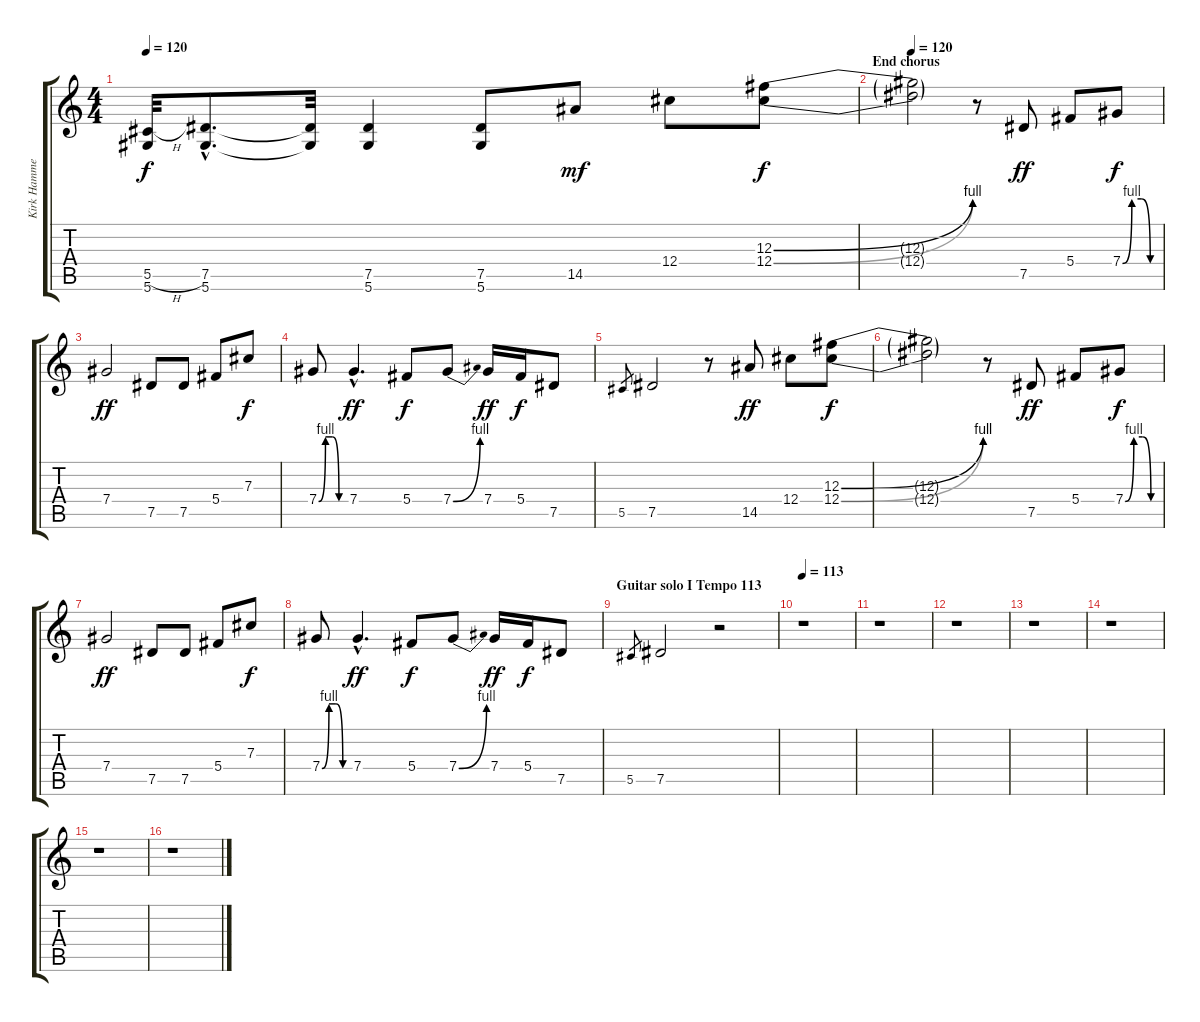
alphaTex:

\track ("Kirk Hammett distortion" "Kirk Hamme") {instrument distortionguitar}
\staff {score tabs}
\tuning (Eb4 Bb3 Gb3 Db3 Ab2 Eb2) {hide}
\ts (4 4)
\tempo 120
\clef g2
\ks c
(5.5{h} 5.6).32{dy f} (7.5{hac} 5.6{hac}).8{d} (7.5{t} 5.6{t}).32 (7.5 5.6).4 (7.5 5.6).8 14.5.8{dy mf} 12.4.8 (12.3{be (bend 0 0 60 4)} 12.4{be (bend 0 0 60 4)}).8{dy f} |
\section ("" "End chorus")
\tempo 120
(12.3{t} 12.4{t}).2 r.8 7.5.8{dy ff} 5.4.8 7.4{be (custom 0 0 15 4 30 4 45 0 60 0)}.8{dy f} |
7.4.2{dy ff} 7.5.8 7.5.8 5.4.8 7.3.8{dy f} |
7.4{be (custom 0 0 15 4 30 4 45 0 60 0)}.8 7.4{hac}.4{d dy ff} 5.4.8{dy f} 7.4{be (bend 0 0 60 4)}.8 7.4.16{dy ff} 5.4.16{dy f} 7.5.8 |
5.5.8{gr} 7.5.2 r.8 14.5.8{dy ff} 12.4.8 (12.3{be (bend 0 0 60 4)} 12.4{be (bend 0 0 60 4)}).8{dy f} |
(12.3{t} 12.4{t}).2 r.8 7.5.8{dy ff} 5.4.8 7.4{be (custom 0 0 15 4 30 4 45 0 60 0)}.8{dy f} |
7.4.2{dy ff} 7.5.8 7.5.8 5.4.8 7.3.8{dy f} |
7.4{be (custom 0 0 15 4 30 4 45 0 60 0)}.8 7.4{hac}.4{d dy ff} 5.4.8{dy f} 7.4{be (bend 0 0 60 4)}.8 7.4.16{dy ff} 5.4.16{dy f} 7.5.8 |
\section ("" "Guitar solo I Tempo 113")
5.5.8{gr} 7.5.2 r.2 |
\tempo 113
r.1 |
r.1 |
r.1 |
r.1 |
r.1 |
r.1 |
r.1
